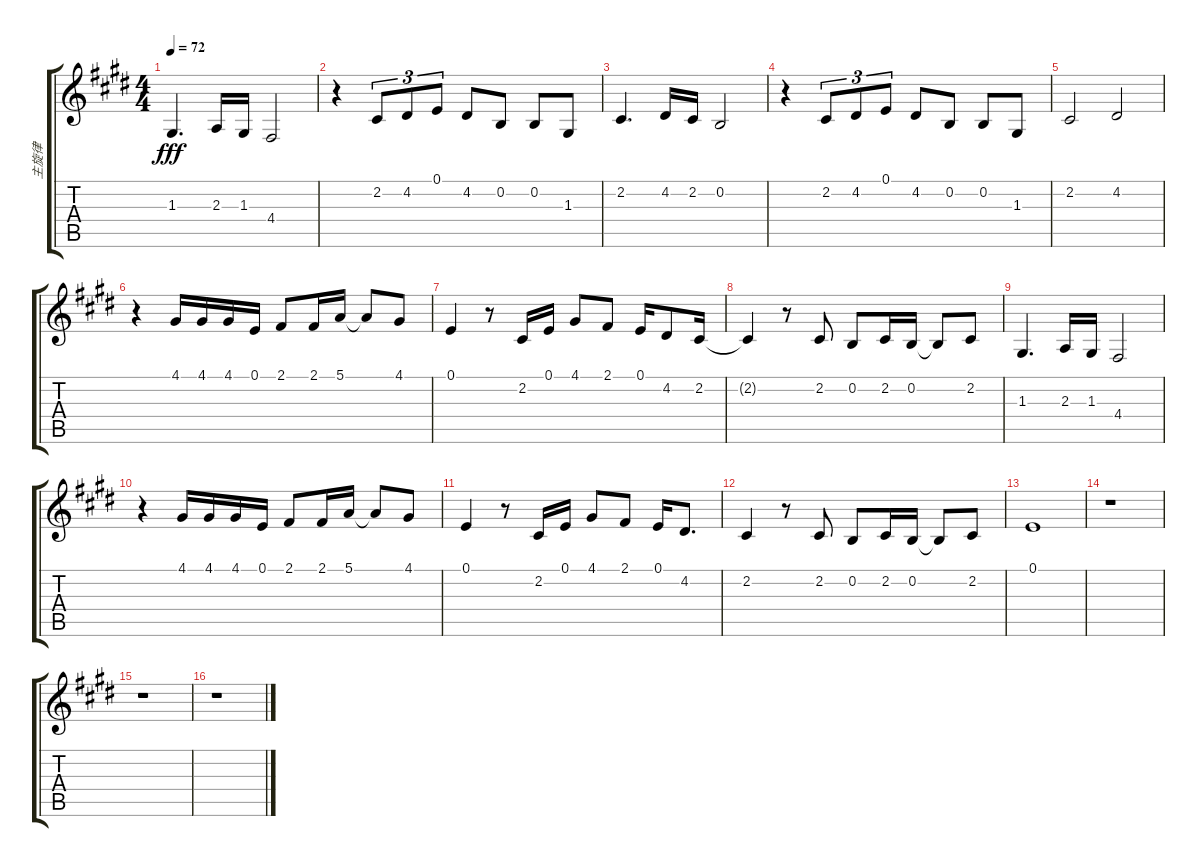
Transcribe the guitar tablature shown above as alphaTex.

\track ("主旋律" "主旋律") {instrument electricgrandpiano}
\staff {score tabs}
\tuning (E4 B3 G3 D3 A2 E2) {hide}
\ts (4 4)
\tempo 72
\clef g2
\ks e
1.3.4{d dy fff} 2.3.16 1.3.16 4.4.2 |
r.4 2.2.8{tu (3 2)} 4.2.8{tu (3 2)} 0.1.8{tu (3 2)} 4.2.8 0.2.8 0.2.8 1.3.8 |
2.2.4{d} 4.2.16 2.2.16 0.2.2 |
r.4 2.2.8{tu (3 2)} 4.2.8{tu (3 2)} 0.1.8{tu (3 2)} 4.2.8 0.2.8 0.2.8 1.3.8 |
2.2.2 4.2.2 |
r.4 4.1.16 4.1.16 4.1.16 0.1.16 2.1.8 2.1.16 5.1.16 5.1{t}.8 4.1.8 |
0.1.4 r.8 2.2.16 0.1.16 4.1.8 2.1.8 0.1.16 4.2.8 2.2.16 |
2.2{t}.4 r.8 2.2.8 0.2.8 2.2.16 0.2.16 0.2{t}.8 2.2.8 |
1.3.4{d} 2.3.16 1.3.16 4.4.2 |
r.4 4.1.16 4.1.16 4.1.16 0.1.16 2.1.8 2.1.16 5.1.16 5.1{t}.8 4.1.8 |
0.1.4 r.8 2.2.16 0.1.16 4.1.8 2.1.8 0.1.16 4.2.8{d} |
2.2.4 r.8 2.2.8 0.2.8 2.2.16 0.2.16 0.2{t}.8 2.2.8 |
0.1.1 |
r.1 |
r.1 |
r.1
